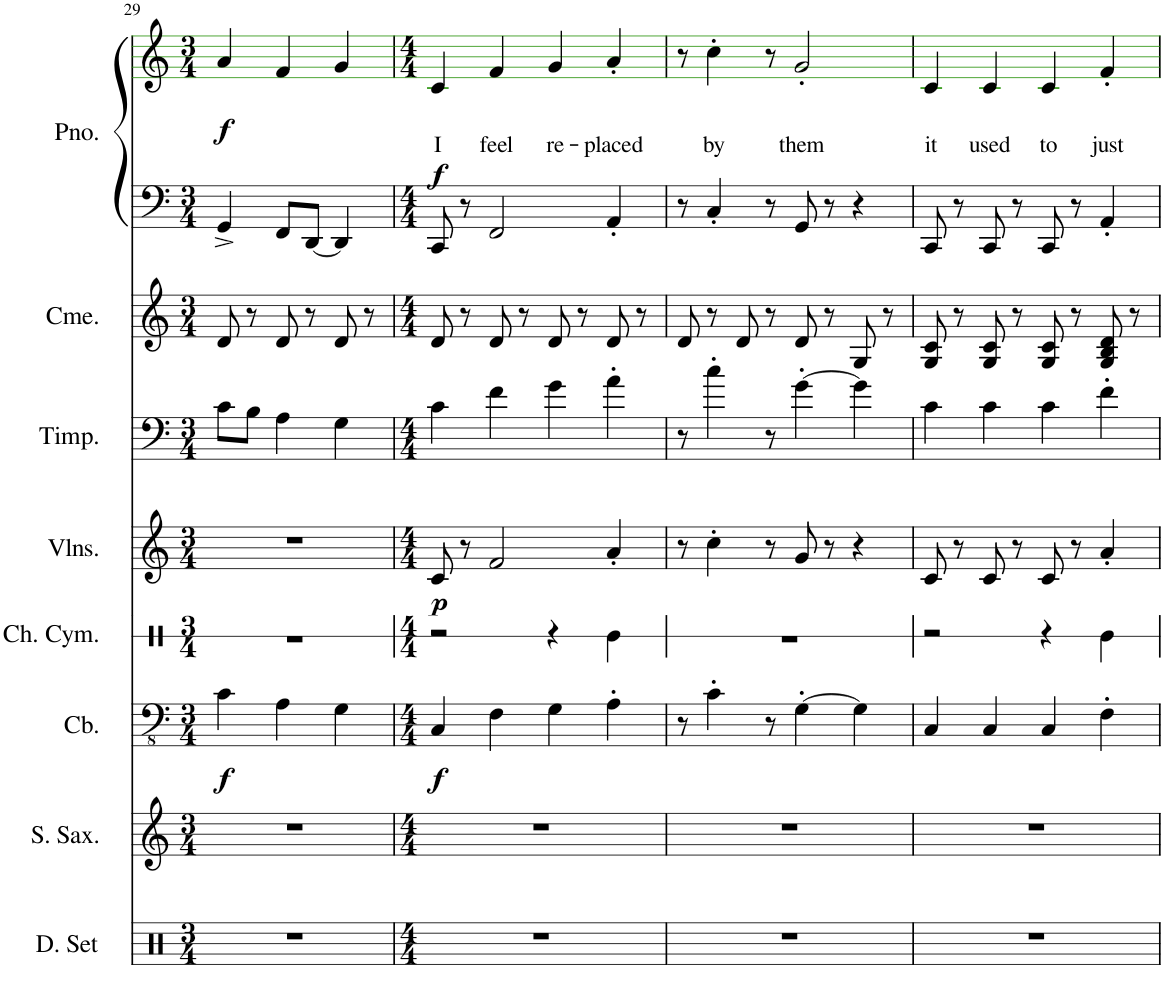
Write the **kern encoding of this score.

**kern	**kern	**kern	**dynam	**kern	**kern	**dynam	**kern	**kern	**kern	**kern	**text	**dynam
*part8	*part7	*part6	*part6	*part5	*part4	*part4	*part3	*part2	*part1	*part1	*part1	*part1
*staff9	*staff8	*staff7	*staff7	*staff6	*staff5	*staff5	*staff4	*staff3	*staff2	*staff1	*staff1	*staff1/2
*I"Drumset	*I"Soprano Saxophone	*I"Contrabass	*	*I"Chinese Cymbal	*I"Violins	*	*I"Timpani	*I"Chimes	*I"Grand Piano	*	*	*
*I'D. Set	*I'S. Sax.	*I'Cb.	*	*I'Ch. Cym.	*I'Vlns.	*	*I'Timp.	*I'Cme.	*I'Pno.	*	*	*
!!LO:PB:g=z
*clefX	*clefG2	*clefFv4	*	*clefX	*clefG2	*	*clefF4	*clefG2	*clefF4	*clefG2	*	*
*	*ITrd1c2	*ITrd7c12	*	*	*	*	*	*	*	*	*	*
*k[]	*k[]	*k[]	*	*k[]	*k[]	*	*k[]	*k[]	*k[]	*k[]	*	*
*M3/4	*M3/4	*M3/4	*	*M3/4	*M3/4	*	*M3/4	*M3/4	*M3/4	*M3/4	*	*
=29	=29	=29	=29	=29	=29	=29	=29	=29	=29	=29	=29	=29
!	!	!	!LO:DY:b	!	!	!	!	!	!	!	!	!LO:DY:b
2.r	2.r	4C\	f	2.r	2.r	.	8c\L	8d/	4GG^/	4a/	.	f
.	.	.	.	.	.	.	8B\J	8r	.	.	.	.
.	.	4AA\	.	.	.	.	4A\	8d/	8FF/L	4f/	.	.
.	.	.	.	.	.	.	.	8r	[8DD/J	.	.	.
.	.	4GG\	.	.	.	.	4G\	8d/	4DD/]	4g/	.	.
.	.	.	.	.	.	.	.	8r	.	.	.	.
=30	=30	=30	=30	=30	=30	=30	=30	=30	=30	=30	=30	=30
*M4/4	*M4/4	*M4/4	*	*M4/4	*M4/4	*	*M4/4	*M4/4	*M4/4	*M4/4	*	*
!	!	!	!LO:DY:b	!	!	!LO:DY:b	!	!	!	!	!LO:LY:b	!LO:DY:b
1r	1r	4CC/	f	2r	8c/	p	4c\	8d/	8CC/	4c/	I	f
.	.	.	.	.	8r	.	.	8r	8r	.	.	.
!	!	!	!	!	!	!	!	!	!	!	!LO:LY:b	!
.	.	4FF\	.	.	2f/	.	4f\	8d/	2FF/	4f/	feel	.
.	.	.	.	.	.	.	.	8r	.	.	.	.
!	!	!	!	!	!	!	!	!	!	!	!LO:LY:b	!
.	.	4GG\	.	4r	.	.	4g\	8d/	.	4g/	re-	.
.	.	.	.	.	.	.	.	8r	.	.	.	.
!	!	!	!	!	!	!	!	!	!	!	!LO:LY:b	!
.	.	4AA'\	.	4Re\	4a'/	.	4a'\	8d/	4AA'/	4a'/	-placed	.
.	.	.	.	.	.	.	.	8r	.	.	.	.
=31	=31	=31	=31	=31	=31	=31	=31	=31	=31	=31	=31	=31
1r	1r	8r	.	1r	8r	.	8r	8d/	8r	8r	.	.
!	!	!	!	!	!	!	!	!	!	!	!LO:LY:b	!
.	.	4C'\	.	.	4cc'\	.	4cc'\	8r	4C'/	4cc'\	by	.
.	.	.	.	.	.	.	.	8d/	.	.	.	.
.	.	8r	.	.	8r	.	8r	8r	8r	8r	.	.
!	!	!	!	!	!	!	!	!	!	!	!LO:LY:b	!
.	.	[4GG'\	.	.	8g/	.	[4g'\	8d/	8GG/	2g'/	them	.
.	.	.	.	.	8r	.	.	8r	8r	.	.	.
.	.	4GG\]	.	.	4r	.	4g\]	8G/	4r	.	.	.
.	.	.	.	.	.	.	.	8r	.	.	.	.
=32	=32	=32	=32	=32	=32	=32	=32	=32	=32	=32	=32	=32
!	!	!	!	!	!	!	!	!	!	!	!LO:LY:b	!
1r	1r	4CC/	.	2r	8c/	.	4c\	8G/ 8c/	8CC/	4c/	it	.
.	.	.	.	.	8r	.	.	8r	8r	.	.	.
!	!	!	!	!	!	!	!	!	!	!	!LO:LY:b	!
.	.	4CC/	.	.	8c/	.	4c\	8G/ 8c/	8CC/	4c/	used	.
.	.	.	.	.	8r	.	.	8r	8r	.	.	.
!	!	!	!	!	!	!	!	!	!	!	!LO:LY:b	!
.	.	4CC/	.	4r	8c/	.	4c\	8G/ 8c/	8CC/	4c/	to	.
.	.	.	.	.	8r	.	.	8r	8r	.	.	.
!	!	!	!	!	!	!	!	!	!	!	!LO:LY:b	!
.	.	4FF'\	.	4Re\	4a'/	.	4f'\	8G/ 8B/ 8d/	4AA'/	4f'/	just	.
.	.	.	.	.	.	.	.	8r	.	.	.	.
=	=	=	=	=	=	=	=	=	=	=	=	=
*-	*-	*-	*-	*-	*-	*-	*-	*-	*-	*-	*-	*-
